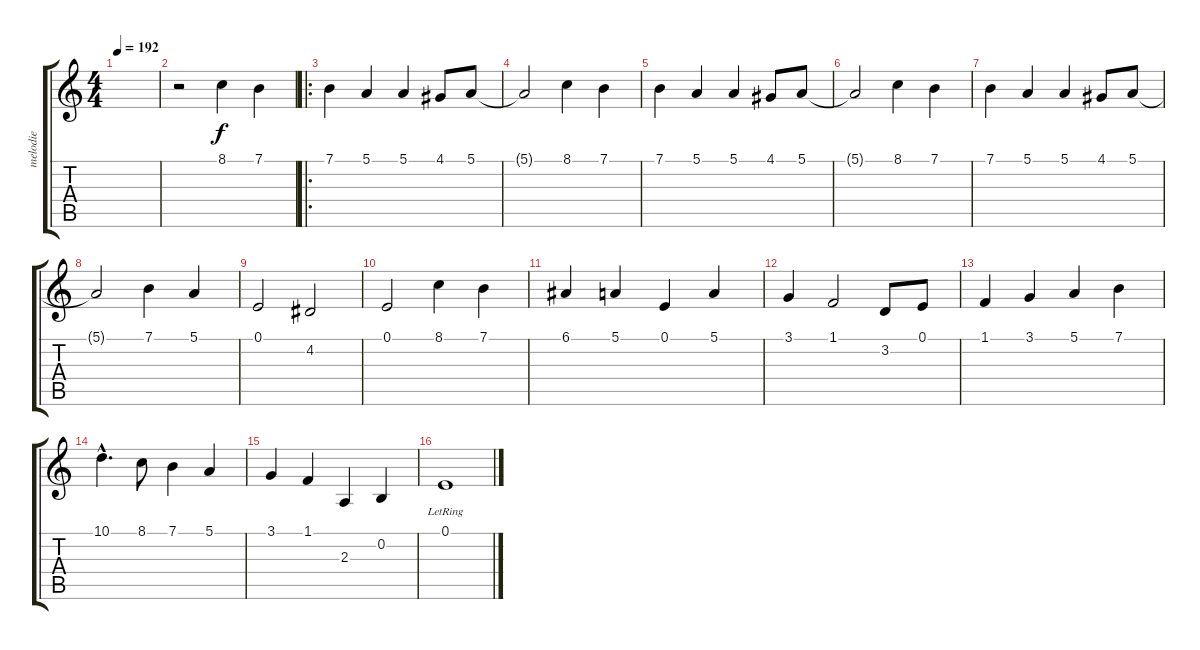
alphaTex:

\track ("melodie" "melodie") {instrument musicbox}
\staff {score tabs}
\tuning (E4 B3 G3 D3 A2 E2) {hide}
\ts (4 4)
\tempo 192
\clef g2
\ks c
|
r.2 8.1.4 7.1.4 |
\ro
7.1.4 5.1.4 5.1.4 4.1.8 5.1.8 |
5.1{t}.2 8.1.4 7.1.4 |
7.1.4 5.1.4 5.1.4 4.1.8 5.1.8 |
5.1{t}.2 8.1.4 7.1.4 |
7.1.4 5.1.4 5.1.4 4.1.8 5.1.8 |
5.1{t}.2 7.1.4 5.1.4 |
0.1.2 4.2.2 |
0.1.2 8.1.4 7.1.4 |
6.1.4 5.1.4 0.1.4 5.1.4 |
3.1.4 1.1.2 3.2.8 0.1.8 |
1.1.4 3.1.4 5.1.4 7.1.4 |
10.1{hac}.4{d} 8.1.8 7.1.4 5.1.4 |
3.1.4 1.1.4 2.3.4 0.2.4 |
0.1{lr}.1
